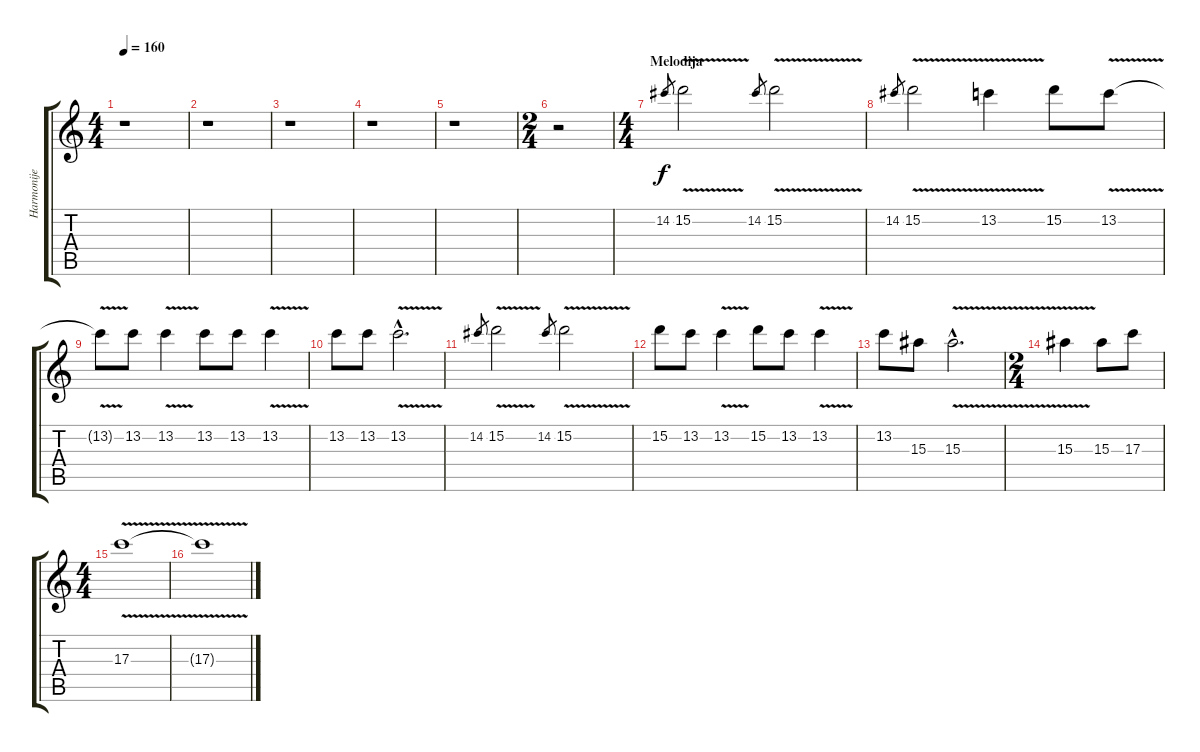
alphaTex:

\track ("Harmonije" "Harmonije") {instrument distortionguitar}
\staff {score tabs}
\tuning (E4 B3 G3 D3 A2 E2) {hide}
\ts (4 4)
\tempo 160
\clef g2
\ks c
r.1{dy f} |
r.1 |
r.1 |
r.1 |
r.1 |
\ts (2 4)
r.2 |
\ts (4 4)
\section ("" "Melodija")
14.2.8{gr} 15.2{v}.2 14.2.8{gr} 15.2{v}.2 |
14.2.8{gr} 15.2{v}.2 13.2{v}.4 15.2.8 13.2{v}.8 |
13.2{t}.8 13.2.8 13.2{v}.4 13.2.8 13.2.8 13.2{v}.4 |
13.2.8 13.2.8 13.2{v hac}.2{d} |
14.2.8{gr} 15.2{v}.2 14.2.8{gr} 15.2{v}.2 |
15.2.8 13.2.8 13.2{v}.4 15.2.8 13.2.8 13.2{v}.4 |
13.2.8 15.3.8 15.3{v hac}.2{d} |
\ts (2 4)
15.3{v}.4 15.3.8 17.3.8 |
\ts (4 4)
17.3{v}.1 |
17.3{t}.1
